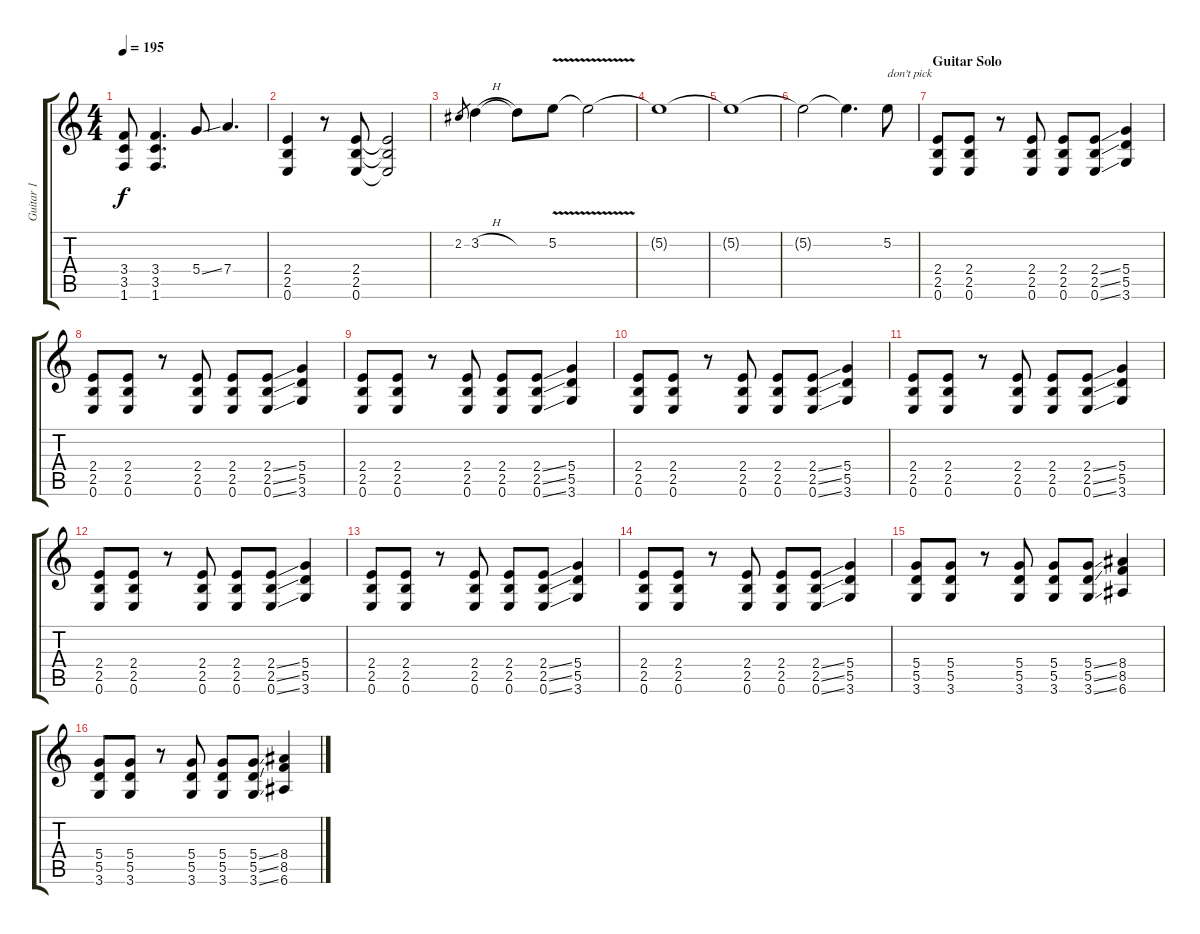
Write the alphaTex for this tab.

\track ("Guitar 1" "Guitar 1") {instrument distortionguitar}
\staff {score tabs}
\tuning (E4 B3 G3 D3 A2 E2) {hide}
\ts (4 4)
\tempo 195
\clef g2
\ks c
(3.4 3.5 1.6).8{dy f} (3.4 3.5 1.6).4{d} 5.4{ss}.8 7.4.4{d} |
(2.4 2.5 0.6).4 r.8 (2.4 2.5 0.6).8 (2.4{t} 2.5{t} 0.6{t}).2 |
2.2.8{gr} 3.2{h}.4 3.2{t}.8 5.2{v}.8 5.2{t}.2 |
5.2{t}.1 |
5.2{t}.1 |
5.2{t}.2 5.2{t}.4{d} 5.2.8{txt "don't pick"} |
\section ("" "Guitar Solo")
(2.4 2.5 0.6).8 (2.4 2.5 0.6).8 r.8 (2.4 2.5 0.6).8 (2.4 2.5 0.6).8 (2.4{ss} 2.5{ss} 0.6{ss}).8 (5.4 5.5 3.6).4 |
(2.4 2.5 0.6).8 (2.4 2.5 0.6).8 r.8 (2.4 2.5 0.6).8 (2.4 2.5 0.6).8 (2.4{ss} 2.5{ss} 0.6{ss}).8 (5.4 5.5 3.6).4 |
(2.4 2.5 0.6).8 (2.4 2.5 0.6).8 r.8 (2.4 2.5 0.6).8 (2.4 2.5 0.6).8 (2.4{ss} 2.5{ss} 0.6{ss}).8 (5.4 5.5 3.6).4 |
(2.4 2.5 0.6).8 (2.4 2.5 0.6).8 r.8 (2.4 2.5 0.6).8 (2.4 2.5 0.6).8 (2.4{ss} 2.5{ss} 0.6{ss}).8 (5.4 5.5 3.6).4 |
(2.4 2.5 0.6).8 (2.4 2.5 0.6).8 r.8 (2.4 2.5 0.6).8 (2.4 2.5 0.6).8 (2.4{ss} 2.5{ss} 0.6{ss}).8 (5.4 5.5 3.6).4 |
(2.4 2.5 0.6).8 (2.4 2.5 0.6).8 r.8 (2.4 2.5 0.6).8 (2.4 2.5 0.6).8 (2.4{ss} 2.5{ss} 0.6{ss}).8 (5.4 5.5 3.6).4 |
(2.4 2.5 0.6).8 (2.4 2.5 0.6).8 r.8 (2.4 2.5 0.6).8 (2.4 2.5 0.6).8 (2.4{ss} 2.5{ss} 0.6{ss}).8 (5.4 5.5 3.6).4 |
(2.4 2.5 0.6).8 (2.4 2.5 0.6).8 r.8 (2.4 2.5 0.6).8 (2.4 2.5 0.6).8 (2.4{ss} 2.5{ss} 0.6{ss}).8 (5.4 5.5 3.6).4 |
(5.4 5.5 3.6).8 (5.4 5.5 3.6).8 r.8 (5.4 5.5 3.6).8 (5.4 5.5 3.6).8 (5.4{ss} 5.5{ss} 3.6{ss}).8 (8.4 8.5 6.6).4 |
(5.4 5.5 3.6).8 (5.4 5.5 3.6).8 r.8 (5.4 5.5 3.6).8 (5.4 5.5 3.6).8 (5.4{ss} 5.5{ss} 3.6{ss}).8 (8.4 8.5 6.6).4
